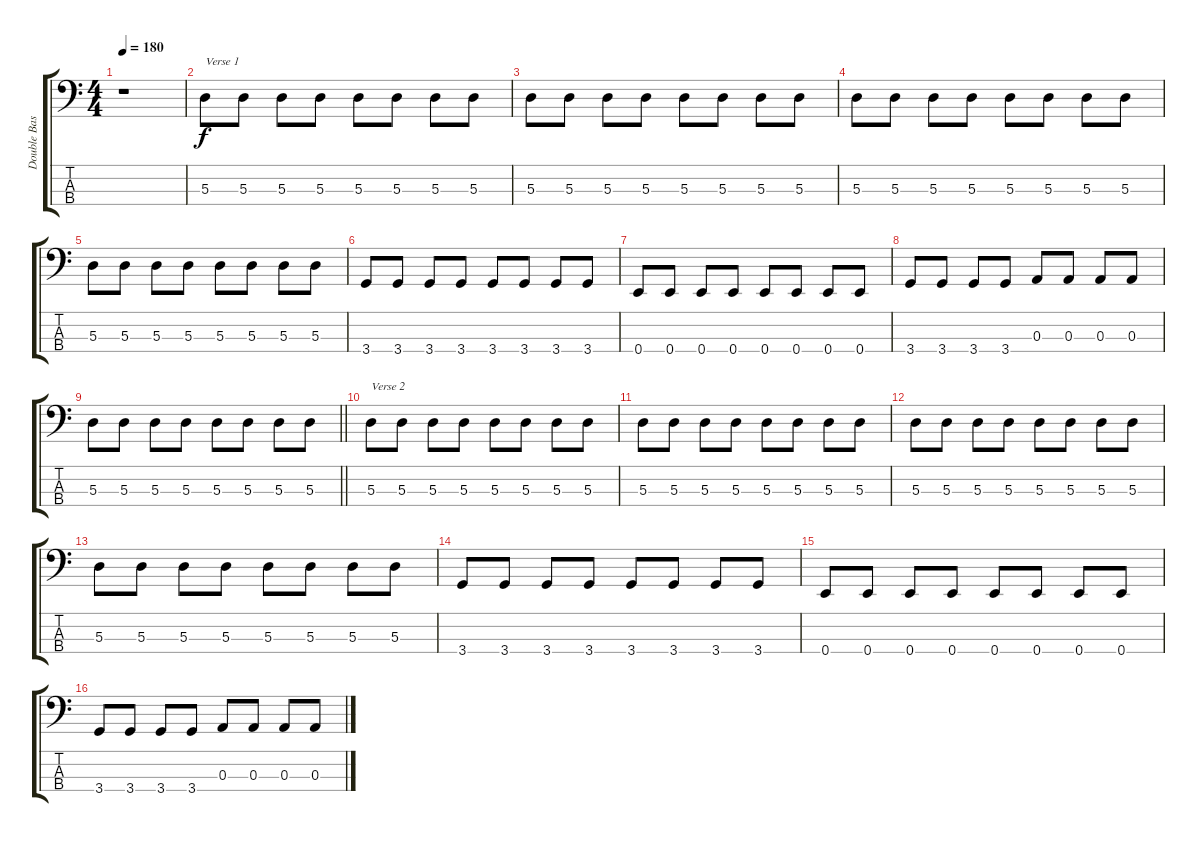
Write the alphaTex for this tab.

\track ("Double Bass" "Double Bas") {instrument fretlessbass}
\staff {score tabs}
\tuning (G2 D2 A1 E1) {hide}
\ts (4 4)
\tempo 180
\clef f4
\ks c
r.1{dy f instrument fretlessbass} |
5.3.8{txt "Verse 1"} 5.3.8 5.3.8 5.3.8 5.3.8 5.3.8 5.3.8 5.3.8 |
5.3.8 5.3.8 5.3.8 5.3.8 5.3.8 5.3.8 5.3.8 5.3.8 |
5.3.8 5.3.8 5.3.8 5.3.8 5.3.8 5.3.8 5.3.8 5.3.8 |
5.3.8 5.3.8 5.3.8 5.3.8 5.3.8 5.3.8 5.3.8 5.3.8 |
3.4.8 3.4.8 3.4.8 3.4.8 3.4.8 3.4.8 3.4.8 3.4.8 |
0.4.8 0.4.8 0.4.8 0.4.8 0.4.8 0.4.8 0.4.8 0.4.8 |
3.4.8 3.4.8 3.4.8 3.4.8 0.3.8 0.3.8 0.3.8 0.3.8 |
\barLineRight lightlight
5.3.8 5.3.8 5.3.8 5.3.8 5.3.8 5.3.8 5.3.8 5.3.8 |
5.3.8{txt "Verse 2"} 5.3.8 5.3.8 5.3.8 5.3.8 5.3.8 5.3.8 5.3.8 |
5.3.8 5.3.8 5.3.8 5.3.8 5.3.8 5.3.8 5.3.8 5.3.8 |
5.3.8 5.3.8 5.3.8 5.3.8 5.3.8 5.3.8 5.3.8 5.3.8 |
5.3.8 5.3.8 5.3.8 5.3.8 5.3.8 5.3.8 5.3.8 5.3.8 |
3.4.8 3.4.8 3.4.8 3.4.8 3.4.8 3.4.8 3.4.8 3.4.8 |
0.4.8 0.4.8 0.4.8 0.4.8 0.4.8 0.4.8 0.4.8 0.4.8 |
3.4.8 3.4.8 3.4.8 3.4.8 0.3.8 0.3.8 0.3.8 0.3.8
